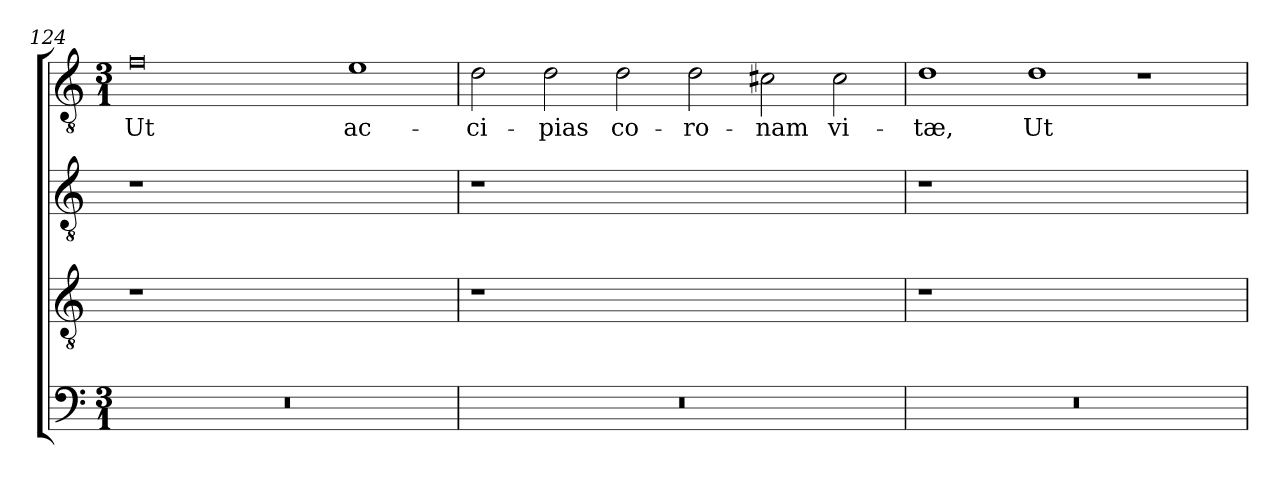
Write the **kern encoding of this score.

**kern	**kern	**kern	**kern	**text
*part4	*part3	*part2	*part1	*part1
*staff4	*staff3	*staff2	*staff1	*staff1
*clefF4	*clefGv2	*clefGv2	*clefGv2	*
*k[]	*k[]	*k[]	*k[]	*
*C:	*C:	*C:	*C:	*
*M3/1	*	*	*M3/1	*
=124	=124	=124	=124	=124
!	!	!	!	!LO:LY:b
0.r	1r	1r	0f	Ut
.	0ryy	0ryy	.	.
!	!	!	!	!LO:LY:b
.	.	.	1e	ac-
=125	=125	=125	=125	=125
!	!	!	!	!LO:LY:b
0.r	1r	1r	2d\	-ci-
!	!	!	!	!LO:LY:b
.	.	.	2d\	-pias
!	!	!	!	!LO:LY:b
.	0ryy	0ryy	2d\	co-
!	!	!	!	!LO:LY:b
.	.	.	2d\	-ro-
!	!	!	!	!LO:LY:b
.	.	.	2c#X\	-nam
!	!	!	!	!LO:LY:b
.	.	.	2c#\	vi-
=126	=126	=126	=126	=126
!	!	!	!	!LO:LY:b
0.r	1r	1r	1d	-tæ,
!	!	!	!	!LO:LY:b
.	0ryy	0ryy	1d	Ut
.	.	.	1r	.
=	=	=	=	=
*-	*-	*-	*-	*-
